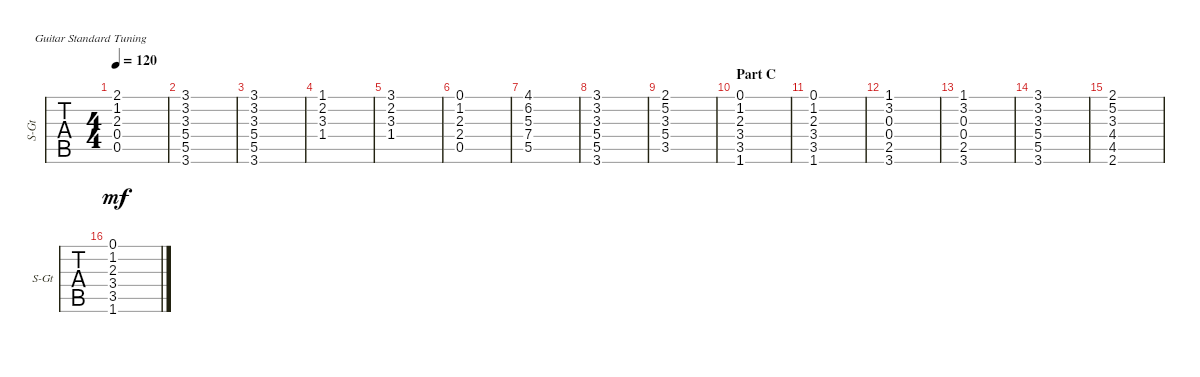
\defaultSystemsLayout 4
\bracketExtendMode groupsimilarinstruments
\singleTrackTrackNamePolicy allsystems
\multiTrackTrackNamePolicy allsystems
\otherSystemsTrackNameOrientation horizontal
\track ("Steel Guitar" "S-Gt") {instrument acousticguitarsteel}
\staff {tabs}
\tuning (E4 B3 G3 D3 A2 E2)
\ts (4 4)
\tempo 120
\clef g2
\ks f
(0.4 2.3 1.2 2.1 0.5).1{dy mf} |
(3.6 5.5 5.4 3.3 3.2 3.1).1 |
(3.6 5.5 5.4 3.3 3.2 3.1).1 |
(1.4 3.3 2.2 1.1).1 |
(1.4 3.3 2.2 3.1).1 |
(0.5 2.4 2.3 1.2 0.1).1 |
(5.5 7.4 5.3 6.2 4.1).1 |
(3.6 5.5 5.4 3.3 3.2 3.1).1 |
(3.5 5.4 3.3 5.2 2.1).1 |
\section ("" "Part C")
(1.6 0.1 1.2 2.3 3.4 3.5).1 |
\scale
0.333333 (1.6 0.1 1.2 2.3 3.4 3.5).1 |
(3.6 2.5 0.4 0.3 3.2 1.1).1 |
(3.6 2.5 0.4 0.3 3.2 1.1).1 |
(3.6 5.5 5.4 3.3 3.2 3.1).1 |
(2.6 4.5 4.4 3.3 5.2 2.1).1 |
(1.6 0.1 1.2 2.3 3.4 3.5).1
